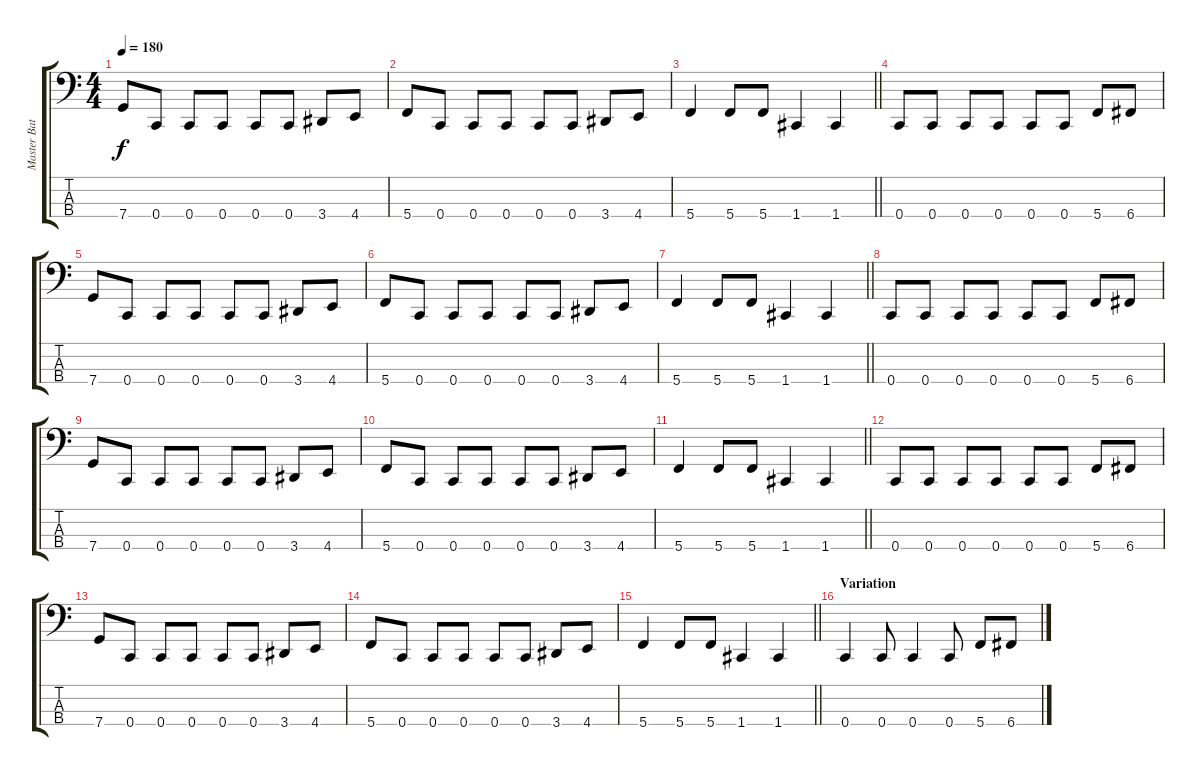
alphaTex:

\track ("Master Bates" "Master Bat") {instrument electricbassfinger}
\staff {score tabs}
\tuning (F2 C2 G1 C1) {hide}
\ts (4 4)
\tempo 180
\clef f4
\ks c
7.4.8{dy f} 0.4.8 0.4.8 0.4.8 0.4.8 0.4.8 3.4.8 4.4.8 |
5.4.8 0.4.8 0.4.8 0.4.8 0.4.8 0.4.8 3.4.8 4.4.8 |
\barLineRight lightlight
5.4.4 5.4.8 5.4.8 1.4.4 1.4.4 |
\section ("" "")
0.4.8 0.4.8 0.4.8 0.4.8 0.4.8 0.4.8 5.4.8 6.4.8 |
7.4.8 0.4.8 0.4.8 0.4.8 0.4.8 0.4.8 3.4.8 4.4.8 |
5.4.8 0.4.8 0.4.8 0.4.8 0.4.8 0.4.8 3.4.8 4.4.8 |
\barLineRight lightlight
5.4.4 5.4.8 5.4.8 1.4.4 1.4.4 |
\section ("" "")
0.4.8 0.4.8 0.4.8 0.4.8 0.4.8 0.4.8 5.4.8 6.4.8 |
7.4.8 0.4.8 0.4.8 0.4.8 0.4.8 0.4.8 3.4.8 4.4.8 |
5.4.8 0.4.8 0.4.8 0.4.8 0.4.8 0.4.8 3.4.8 4.4.8 |
\barLineRight lightlight
5.4.4 5.4.8 5.4.8 1.4.4 1.4.4 |
\section ("" "")
0.4.8 0.4.8 0.4.8 0.4.8 0.4.8 0.4.8 5.4.8 6.4.8 |
7.4.8 0.4.8 0.4.8 0.4.8 0.4.8 0.4.8 3.4.8 4.4.8 |
5.4.8 0.4.8 0.4.8 0.4.8 0.4.8 0.4.8 3.4.8 4.4.8 |
\barLineRight lightlight
5.4.4 5.4.8 5.4.8 1.4.4 1.4.4 |
\section ("" "Variation")
0.4.4 0.4.8 0.4.4 0.4.8 5.4.8 6.4.8
